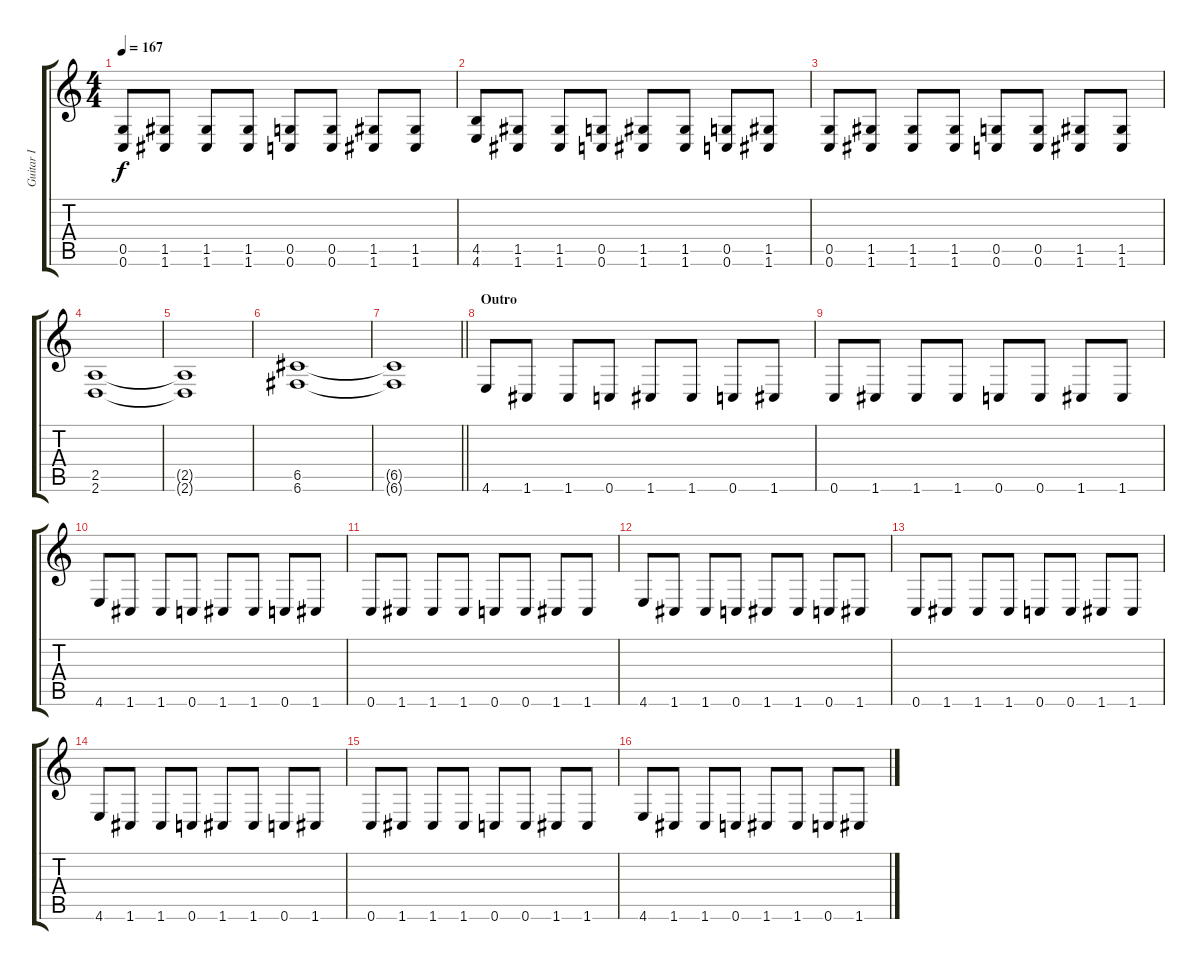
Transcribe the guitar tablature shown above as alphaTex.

\track ("Guitar I" "Guitar I") {instrument distortionguitar}
\staff {score tabs}
\tuning (D4 A3 F3 C3 G2 C2) {hide}
\ts (4 4)
\tempo 167
\clef g2
\ks c
(0.5 0.6).8{dy f} (1.5 1.6).8 (1.5 1.6).8 (1.5 1.6).8 (0.5 0.6).8 (0.5 0.6).8 (1.5 1.6).8 (1.5 1.6).8 |
(4.5 4.6).8 (1.5 1.6).8 (1.5 1.6).8 (0.5 0.6).8 (1.5 1.6).8 (1.5 1.6).8 (0.5 0.6).8 (1.5 1.6).8 |
(0.5 0.6).8 (1.5 1.6).8 (1.5 1.6).8 (1.5 1.6).8 (0.5 0.6).8 (0.5 0.6).8 (1.5 1.6).8 (1.5 1.6).8 |
(2.5 2.6).1 |
(2.5{t} 2.6{t}).1 |
(6.5 6.6).1 |
\barLineRight lightlight
(6.5{t} 6.6{t}).1 |
\section ("" "Outro")
4.6.8 1.6.8 1.6.8 0.6.8 1.6.8 1.6.8 0.6.8 1.6.8 |
0.6.8 1.6.8 1.6.8 1.6.8 0.6.8 0.6.8 1.6.8 1.6.8 |
4.6.8 1.6.8 1.6.8 0.6.8 1.6.8 1.6.8 0.6.8 1.6.8 |
0.6.8 1.6.8 1.6.8 1.6.8 0.6.8 0.6.8 1.6.8 1.6.8 |
4.6.8 1.6.8 1.6.8 0.6.8 1.6.8 1.6.8 0.6.8 1.6.8 |
0.6.8 1.6.8 1.6.8 1.6.8 0.6.8 0.6.8 1.6.8 1.6.8 |
4.6.8 1.6.8 1.6.8 0.6.8 1.6.8 1.6.8 0.6.8 1.6.8 |
0.6.8 1.6.8 1.6.8 1.6.8 0.6.8 0.6.8 1.6.8 1.6.8 |
4.6.8 1.6.8 1.6.8 0.6.8 1.6.8 1.6.8 0.6.8 1.6.8
